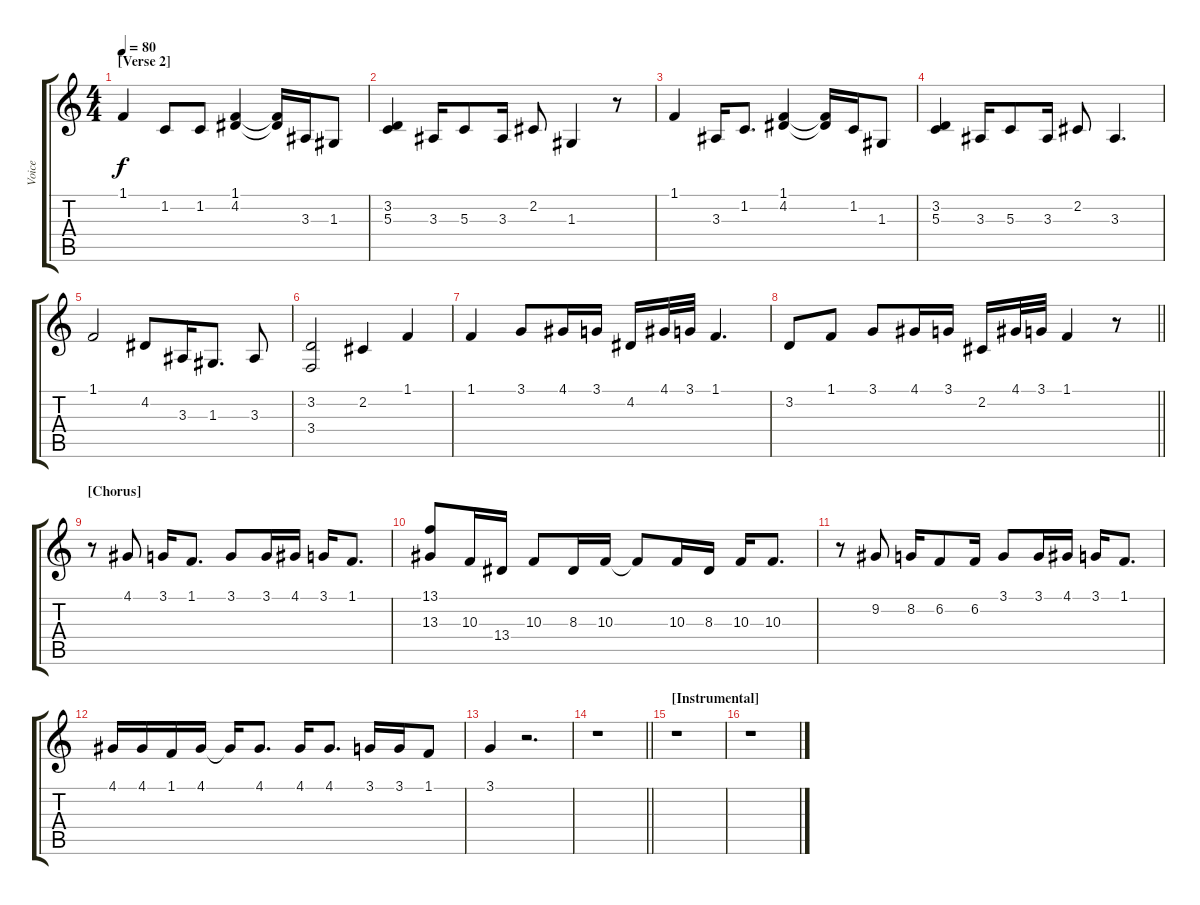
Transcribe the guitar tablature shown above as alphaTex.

\track ("Voice" "Voice") {instrument synthvoice}
\staff {score tabs}
\tuning (E4 B3 G3 D3 A2 E2) {hide}
\ts (4 4)
\section ("" "[Verse 2]")
\tempo 80
\clef g2
\ks c
1.1.4{dy f} 1.2.8 1.2.8 (1.1 4.2).4 (1.1{t} 4.2{t}).16 3.3.16 1.3.8 |
(3.2 5.3).4 3.3.16 5.3.8 3.3.16 2.2.8 1.3.4 r.8 |
1.1.4 3.3.16 1.2.8{d} (1.1 4.2).4 (1.1{t} 4.2{t}).16 1.2.16 1.3.8 |
(3.2 5.3).4 3.3.16 5.3.8 3.3.16 2.2.8 3.3.4{d} |
1.1.2 4.2.8 3.3.16 1.3.8{d} 3.3.8 |
(3.2 3.4).2 2.2.4 1.1.4 |
1.1.4 3.1.8 4.1.16 3.1.16 4.2.16 4.1.32 3.1.32 1.1.4{d} |
\barLineRight lightlight
3.2.8 1.1.8 3.1.8 4.1.16 3.1.16 2.2.16 4.1.32 3.1.32 1.1.4 r.8 |
\section ("" "[Chorus]")
r.8 4.1.8 3.1.16 1.1.8{d} 3.1.8 3.1.16 4.1.16 3.1.16 1.1.8{d} |
(13.1 13.3).8 10.3.16 13.4.16 10.3.8 8.3.16 10.3.16 10.3{t}.8 10.3.16 8.3.16 10.3.16 10.3.8{d} |
r.8 9.2.8 8.2.16 6.2.8 6.2.16 3.1.8 3.1.16 4.1.16 3.1.16 1.1.8{d} |
4.1.16 4.1.16 1.1.16 4.1.16 4.1{t}.16 4.1.8{d} 4.1.16 4.1.8{d} 3.1.16 3.1.16 1.1.8 |
3.1.4 r.2{d} |
\barLineRight lightlight
r.1 |
\section ("" "[Instrumental]")
r.1 |
r.1
